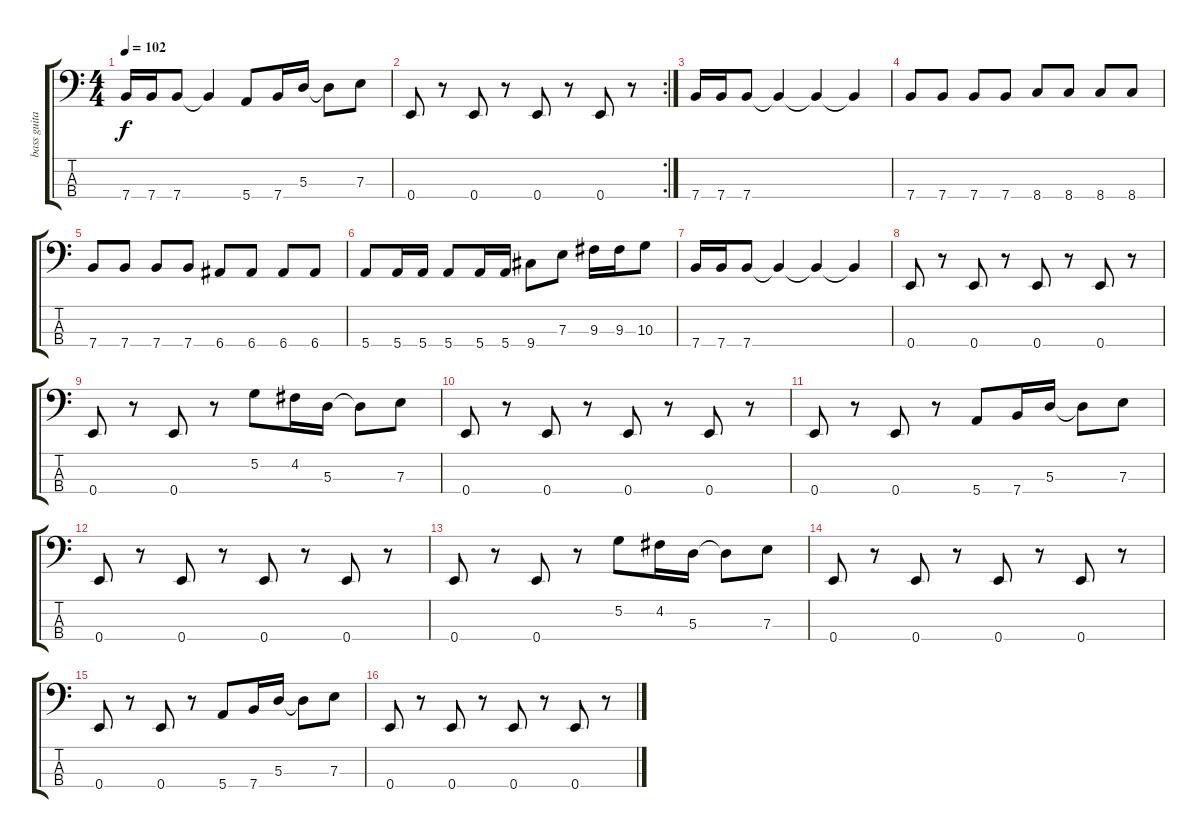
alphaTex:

\track ("bass guitar" "bass guita") {instrument electricbassfinger}
\staff {score tabs}
\tuning (G2 D2 A1 E1) {hide}
\ts (4 4)
\tempo 102
\clef f4
\ks c
7.4.16{dy f} 7.4.16 7.4.8 7.4{t}.4 5.4.8 7.4.16 5.3.16 5.3{t}.8 7.3.8 |
\rc 2
0.4.8 r.8 0.4.8 r.8 0.4.8 r.8 0.4.8 r.8 |
7.4.16 7.4.16 7.4.8 7.4{t}.4 7.4{t}.4 7.4{t}.4 |
7.4.8 7.4.8 7.4.8 7.4.8 8.4.8 8.4.8 8.4.8 8.4.8 |
7.4.8 7.4.8 7.4.8 7.4.8 6.4.8 6.4.8 6.4.8 6.4.8 |
5.4.8 5.4.16 5.4.16 5.4.8 5.4.16 5.4.16 9.4.8 7.3.8 9.3.16 9.3.16 10.3.8 |
7.4.16 7.4.16 7.4.8 7.4{t}.4 7.4{t}.4 7.4{t}.4 |
0.4.8 r.8 0.4.8 r.8 0.4.8 r.8 0.4.8 r.8 |
0.4.8 r.8 0.4.8 r.8 5.2.8 4.2.16 5.3.16 5.3{t}.8 7.3.8 |
0.4.8 r.8 0.4.8 r.8 0.4.8 r.8 0.4.8 r.8 |
0.4.8 r.8 0.4.8 r.8 5.4.8 7.4.16 5.3.16 5.3{t}.8 7.3.8 |
0.4.8 r.8 0.4.8 r.8 0.4.8 r.8 0.4.8 r.8 |
0.4.8 r.8 0.4.8 r.8 5.2.8 4.2.16 5.3.16 5.3{t}.8 7.3.8 |
0.4.8 r.8 0.4.8 r.8 0.4.8 r.8 0.4.8 r.8 |
0.4.8 r.8 0.4.8 r.8 5.4.8 7.4.16 5.3.16 5.3{t}.8 7.3.8 |
0.4.8 r.8 0.4.8 r.8 0.4.8 r.8 0.4.8 r.8
